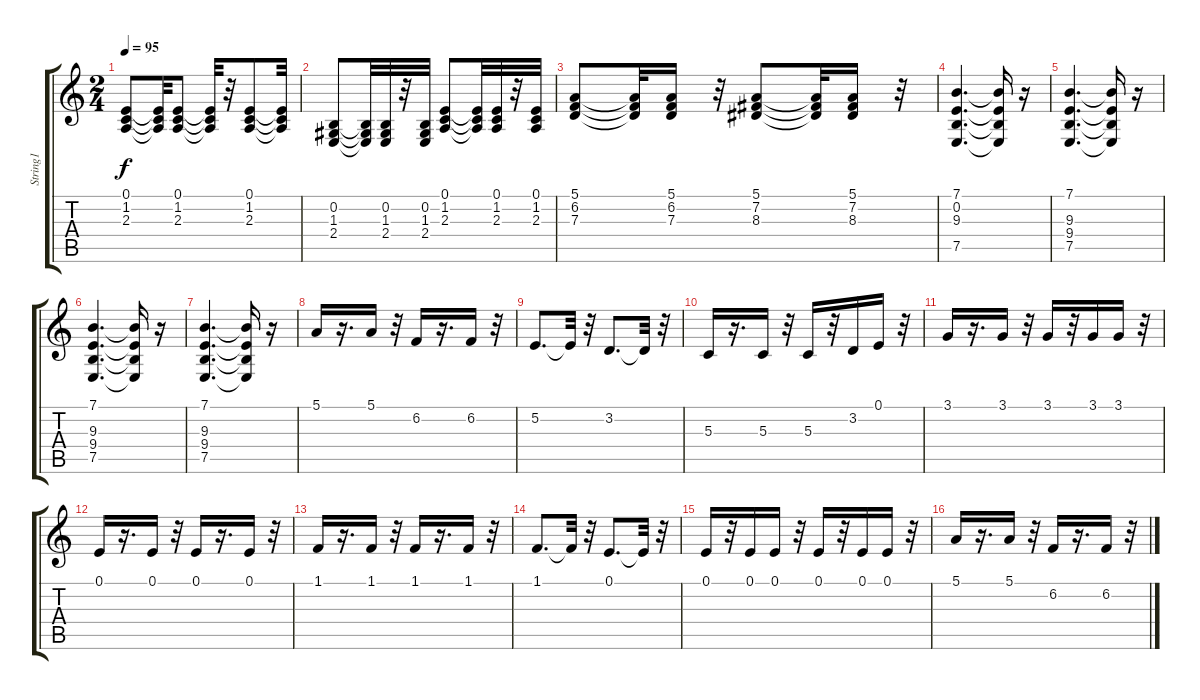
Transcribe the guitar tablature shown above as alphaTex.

\track ("String1" "String1") {instrument tremolostrings}
\staff {score tabs}
\tuning (E4 B3 G3 D3 A2 E2) {hide}
\ts (2 4)
\tempo 95
\clef g2
\ks c
(0.1 1.2 2.3).8{dy f instrument acousticbass} (0.1{t} 1.2{t} 2.3{t}).32 (0.1 1.2 2.3).8 (0.1{t} 1.2{t} 2.3{t}).32 r.32 (0.1 1.2 2.3).8 (0.1{t} 1.2{t} 2.3{t}).32 |
(0.2 1.3 2.4).8 (0.2{t} 1.3{t} 2.4{t}).32 (0.2 1.3 2.4).32 r.32 (0.2 1.3 2.4).32 (0.1 1.2 2.3).8 (0.1{t} 1.2{t} 2.3{t}).32 (0.1 1.2 2.3).32 r.32 (0.1 1.2 2.3).32 |
(5.1 6.2 7.3).8 (5.1{t} 6.2{t} 7.3{t}).32 (5.1 6.2 7.3).16 r.32 (5.1 7.2 8.3).8 (5.1{t} 7.2{t} 8.3{t}).32 (5.1 7.2 8.3).16 r.32 |
(7.1 0.2 9.3 7.5).4{d} (7.1{t} 0.2{t} 9.3{t} 7.5{t}).16 r.16 |
(7.1 9.3 9.4 7.5).4{d} (7.1{t} 9.3{t} 9.4{t} 7.5{t}).16 r.16 |
(7.1 9.3 9.4 7.5).4{d} (7.1{t} 9.3{t} 9.4{t} 7.5{t}).16 r.16 |
(7.1 9.3 9.4 7.5).4{d} (7.1{t} 9.3{t} 9.4{t} 7.5{t}).16 r.16 |
5.1.16{instrument tremolostrings} r.16{d} 5.1.16 r.32 6.2.16 r.16{d} 6.2.16 r.32 |
5.2.8{d} 5.2{t}.32 r.32 3.2.8{d} 3.2{t}.32 r.32 |
5.3.16 r.16{d} 5.3.16 r.32 5.3.16 r.32 3.2.16 0.1.16 r.32 |
3.1.16 r.16{d} 3.1.16 r.32 3.1.16 r.32 3.1.16 3.1.16 r.32 |
0.1.16 r.16{d} 0.1.16 r.32 0.1.16 r.16{d} 0.1.16 r.32 |
1.1.16 r.16{d} 1.1.16 r.32 1.1.16 r.16{d} 1.1.16 r.32 |
1.1.8{d} 1.1{t}.32 r.32 0.1.8{d} 0.1{t}.32 r.32 |
0.1.16 r.32 0.1.16 0.1.16 r.32 0.1.16 r.32 0.1.16 0.1.16 r.32 |
5.1.16 r.16{d} 5.1.16 r.32 6.2.16 r.16{d} 6.2.16 r.32
